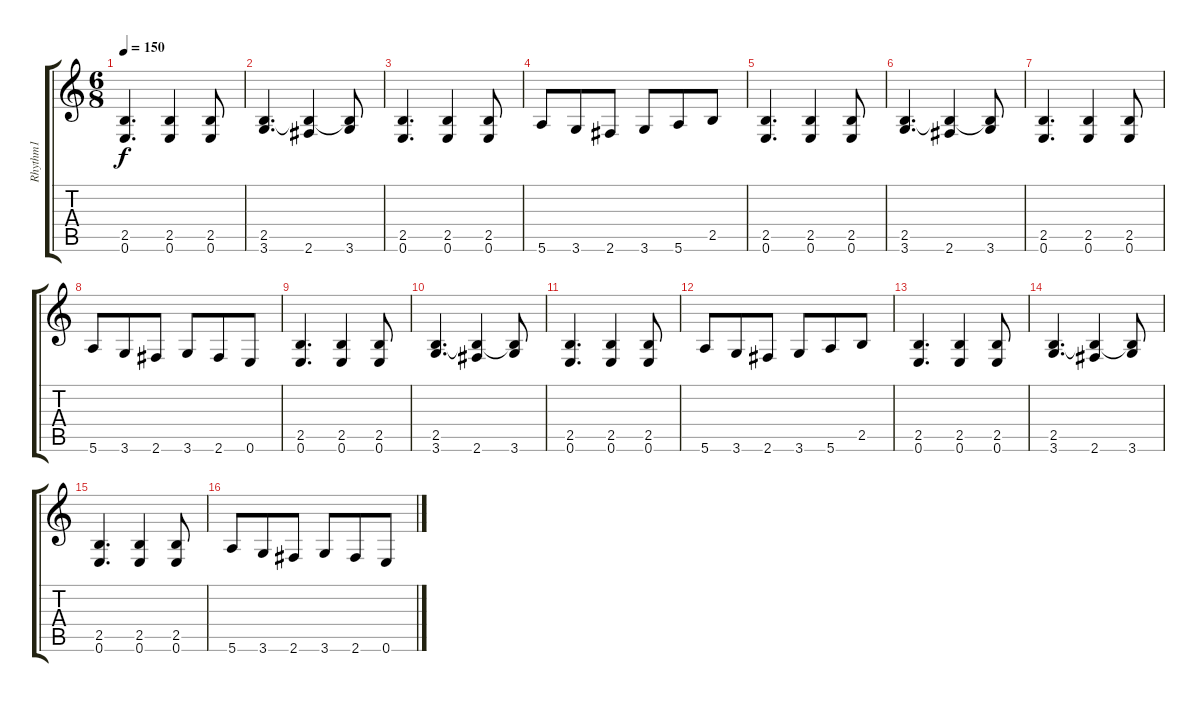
\track ("Rhythm1" "Rhythm1") {instrument distortionguitar}
\staff {score tabs}
\tuning (E4 B3 G3 D3 A2 E2) {hide}
\ts (6 8)
\tempo 150
\clef g2
\ks c
(2.5 0.6).4{d dy f} (2.5 0.6).4 (2.5 0.6).8 |
(2.5 3.6).4{d} (2.5{t} 2.6).4 (2.5{t} 3.6).8 |
(2.5 0.6).4{d} (2.5 0.6).4 (2.5 0.6).8 |
5.6.8 3.6.8 2.6.8 3.6.8 5.6.8 2.5.8 |
(2.5 0.6).4{d} (2.5 0.6).4 (2.5 0.6).8 |
(2.5 3.6).4{d} (2.5{t} 2.6).4 (2.5{t} 3.6).8 |
(2.5 0.6).4{d} (2.5 0.6).4 (2.5 0.6).8 |
5.6.8 3.6.8 2.6.8 3.6.8 2.6.8 0.6.8 |
(2.5 0.6).4{d} (2.5 0.6).4 (2.5 0.6).8 |
(2.5 3.6).4{d} (2.5{t} 2.6).4 (2.5{t} 3.6).8 |
(2.5 0.6).4{d} (2.5 0.6).4 (2.5 0.6).8 |
5.6.8 3.6.8 2.6.8 3.6.8 5.6.8 2.5.8 |
(2.5 0.6).4{d} (2.5 0.6).4 (2.5 0.6).8 |
(2.5 3.6).4{d} (2.5{t} 2.6).4 (2.5{t} 3.6).8 |
(2.5 0.6).4{d} (2.5 0.6).4 (2.5 0.6).8 |
5.6.8 3.6.8 2.6.8 3.6.8 2.6.8 0.6.8
